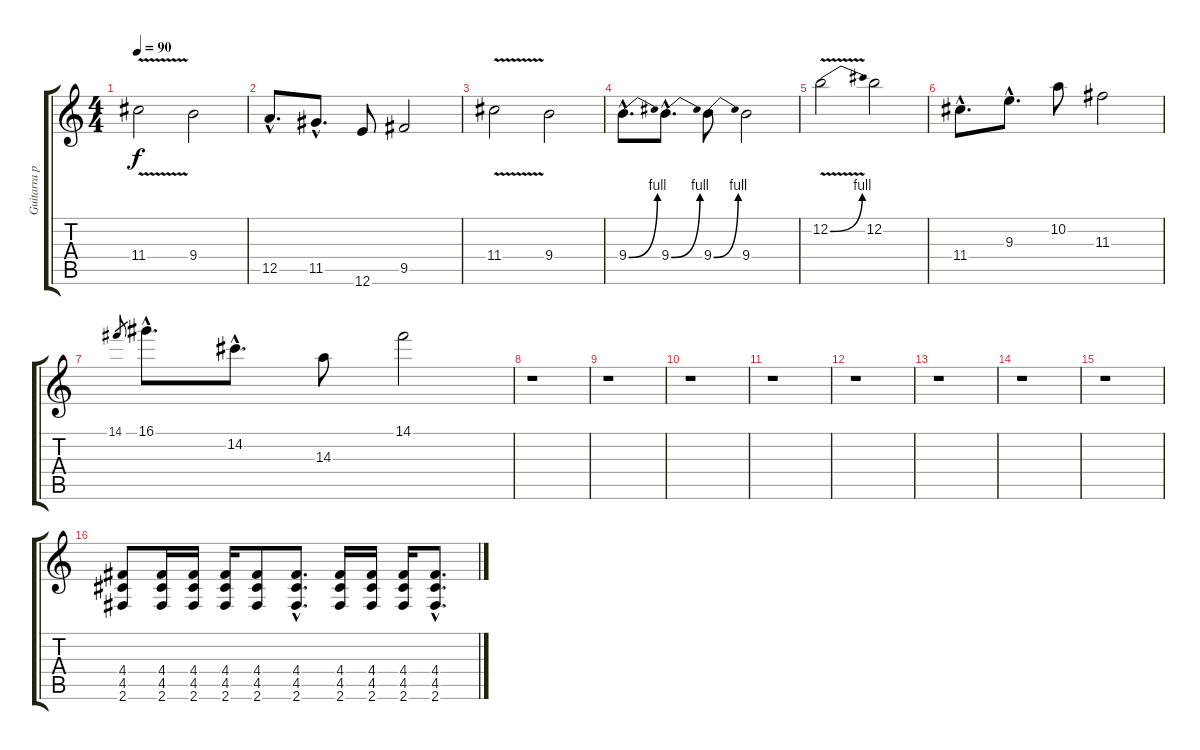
\track ("Guitarra punteos" "Guitarra p") {instrument distortionguitar}
\staff {score tabs}
\tuning (E4 B3 G3 D3 A2 E2) {hide}
\ts (4 4)
\tempo 90
\clef g2
\ks c
11.4{v}.2{dy f instrument distortionguitar} 9.4.2 |
12.5{hac}.8{d} 11.5{hac}.8{d} 12.6.8 9.5.2 |
11.4{v}.2 9.4.2 |
9.4{be (bend 0 0 60 4) hac}.8{d} 9.4{be (bend 0 0 60 4) hac}.8{d} 9.4{be (bend 0 0 60 4)}.8 9.4.2 |
12.2{be (bend 0 0 60 4) v}.2 12.2.2 |
11.4{hac}.8{d} 9.3{hac}.8{d} 10.2.8 11.3.2 |
14.1.8{gr} 16.1{hac}.8{d} 14.2{hac}.8{d} 14.3.8 14.1.2 |
r.1 |
r.1 |
r.1 |
r.1 |
r.1 |
r.1 |
r.1 |
r.1 |
(4.4 4.5 2.6).8 (4.4 4.5 2.6).16 (4.4 4.5 2.6).16 (4.4 4.5 2.6).16 (4.4 4.5 2.6).8 (4.4{hac} 4.5{hac} 2.6{hac}).8{d} (4.4 4.5 2.6).16 (4.4 4.5 2.6).16 (4.4 4.5 2.6).16 (4.4{hac} 4.5{hac} 2.6{hac}).8{d}
